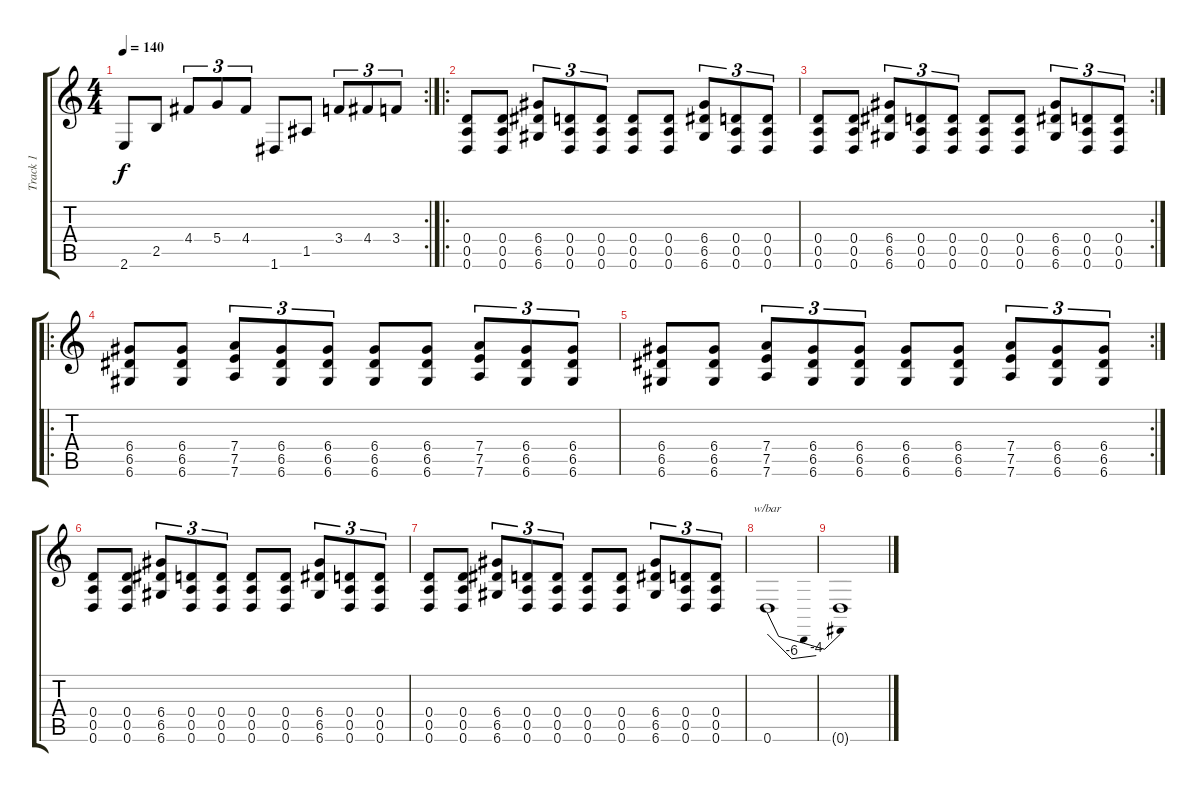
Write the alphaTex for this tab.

\track ("Track 1" "Track 1") {instrument distortionguitar}
\staff {score tabs}
\tuning (E4 B3 G3 D3 A2 D2) {hide}
\rc 2
\ts (4 4)
\tempo 140
\clef g2
\ks c
2.6.8{dy f} 2.5.8 4.4.8{tu (3 2)} 5.4.8{tu (3 2)} 4.4.8{tu (3 2)} 1.6.8 1.5.8 3.4.8{tu (3 2)} 4.4.8{tu (3 2)} 3.4.8{tu (3 2)} |
\ro
(0.4 0.5 0.6).8 (0.4 0.5 0.6).8 (6.4 6.5 6.6).8{tu (3 2)} (0.4 0.5 0.6).8{tu (3 2)} (0.4 0.5 0.6).8{tu (3 2)} (0.4 0.5 0.6).8 (0.4 0.5 0.6).8 (6.4 6.5 6.6).8{tu (3 2)} (0.4 0.5 0.6).8{tu (3 2)} (0.4 0.5 0.6).8{tu (3 2)} |
\rc 2
(0.4 0.5 0.6).8 (0.4 0.5 0.6).8 (6.4 6.5 6.6).8{tu (3 2)} (0.4 0.5 0.6).8{tu (3 2)} (0.4 0.5 0.6).8{tu (3 2)} (0.4 0.5 0.6).8 (0.4 0.5 0.6).8 (6.4 6.5 6.6).8{tu (3 2)} (0.4 0.5 0.6).8{tu (3 2)} (0.4 0.5 0.6).8{tu (3 2)} |
\ro
(6.4 6.5 6.6).8 (6.4 6.5 6.6).8 (7.4 7.5 7.6).8{tu (3 2)} (6.4 6.5 6.6).8{tu (3 2)} (6.4 6.5 6.6).8{tu (3 2)} (6.4 6.5 6.6).8 (6.4 6.5 6.6).8 (7.4 7.5 7.6).8{tu (3 2)} (6.4 6.5 6.6).8{tu (3 2)} (6.4 6.5 6.6).8{tu (3 2)} |
\rc 2
(6.4 6.5 6.6).8 (6.4 6.5 6.6).8 (7.4 7.5 7.6).8{tu (3 2)} (6.4 6.5 6.6).8{tu (3 2)} (6.4 6.5 6.6).8{tu (3 2)} (6.4 6.5 6.6).8 (6.4 6.5 6.6).8 (7.4 7.5 7.6).8{tu (3 2)} (6.4 6.5 6.6).8{tu (3 2)} (6.4 6.5 6.6).8{tu (3 2)} |
(0.4 0.5 0.6).8 (0.4 0.5 0.6).8 (6.4 6.5 6.6).8{tu (3 2)} (0.4 0.5 0.6).8{tu (3 2)} (0.4 0.5 0.6).8{tu (3 2)} (0.4 0.5 0.6).8 (0.4 0.5 0.6).8 (6.4 6.5 6.6).8{tu (3 2)} (0.4 0.5 0.6).8{tu (3 2)} (0.4 0.5 0.6).8{tu (3 2)} |
(0.4 0.5 0.6).8 (0.4 0.5 0.6).8 (6.4 6.5 6.6).8{tu (3 2)} (0.4 0.5 0.6).8{tu (3 2)} (0.4 0.5 0.6).8{tu (3 2)} (0.4 0.5 0.6).8 (0.4 0.5 0.6).8 (6.4 6.5 6.6).8{tu (3 2)} (0.4 0.5 0.6).8{tu (3 2)} (0.4 0.5 0.6).8{tu (3 2)} |
0.6.1{tbe (dip default 0 0 15 -24 60 -16)} |
0.6{t}.1
